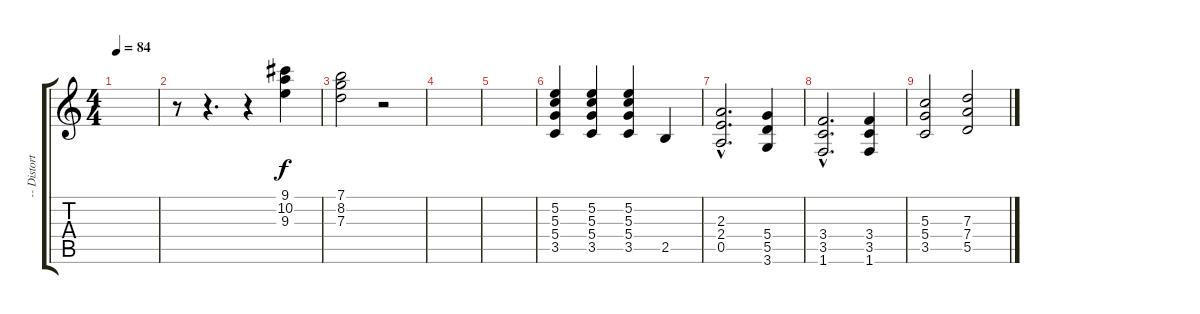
\track ("-- Distortion" "-- Distort") {instrument distortionguitar}
\staff {score tabs}
\tuning (E4 B3 G3 D3 A2 E2) {hide}
\ts (4 4)
\tempo 84
\clef g2
\ks c
|
r.8 r.4{d} r.4 (9.1 10.2 9.3).4 |
(7.1 8.2 7.3).2 r.2 |
|
|
(5.2 5.3 5.4 3.5).4 (5.2 5.3 5.4 3.5).4 (5.2 5.3 5.4 3.5).4 2.5.4 |
(2.3{hac} 2.4{hac} 0.5{hac}).2{d} (5.4 5.5 3.6).4 |
(3.4{hac} 3.5{hac} 1.6{hac}).2{d} (3.4 3.5 1.6).4 |
(5.3 5.4 3.5).2 (7.3 7.4 5.5).2
